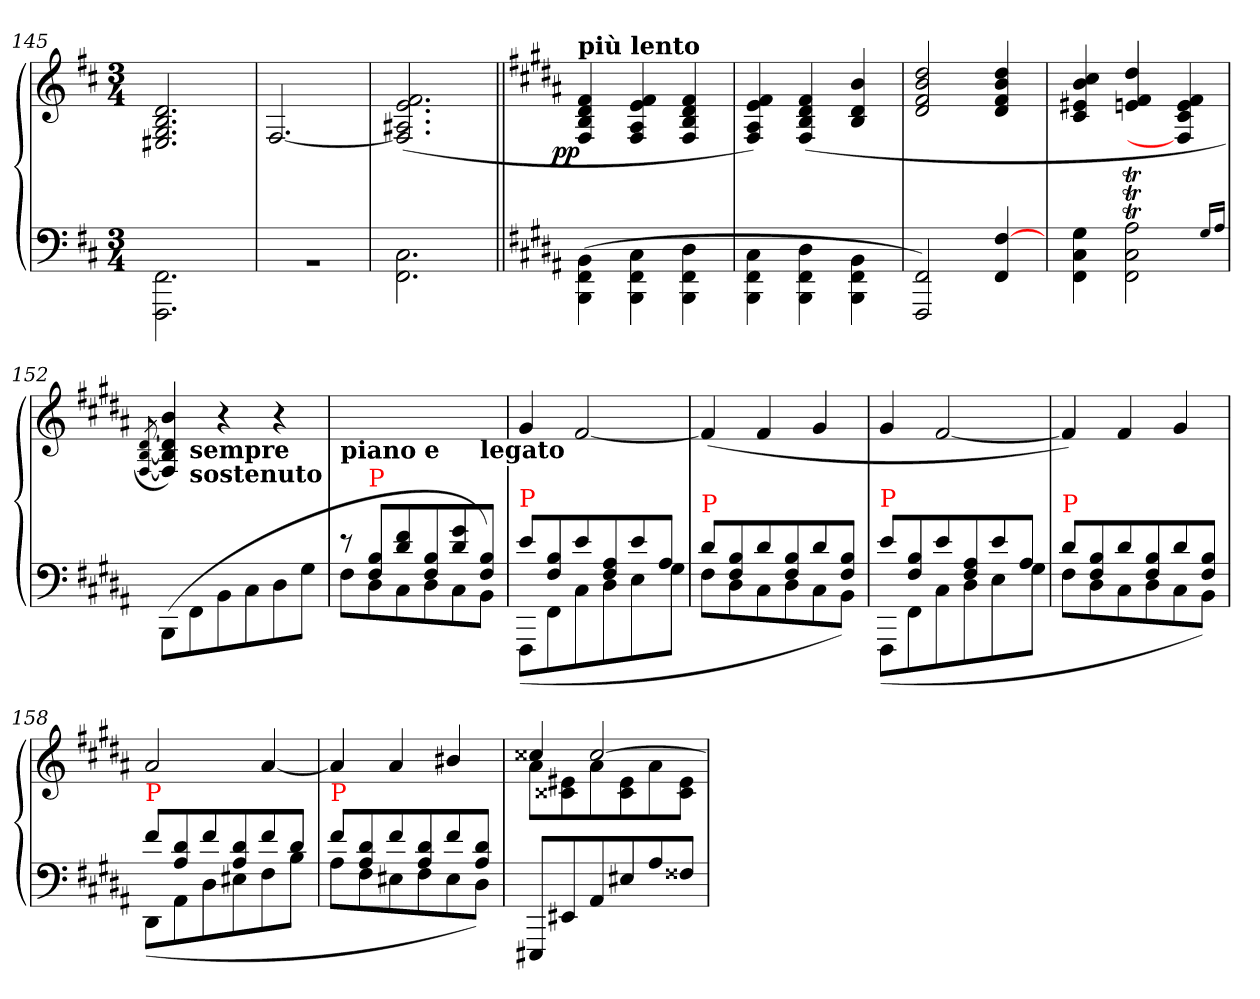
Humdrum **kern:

**kern	**kern	**dynam
*part1	*part1	*part1
*staff2	*staff1	*staff1/2
*clefF4	*clefG2	*
*k[f#c#]	*k[f#c#]	*
*M3/4	*M3/4	*
=145	=145	=145
2.FF#\ 2.FFF#\	2.d/ 2.B/ 2.G/ 2.E#X/	.
=146	=146	=146
2.rBB	[2.F#/	.
=147	=147	=147
2.C#\ 2.FF#\	(>2.f#/ 2.e/ 2.A#X/ 2.F#]/	.
=148||	=148||	=148||
*k[f#c#g#d#a#]	*k[f#c#g#d#a#]	*
!	!LO:TX:a:B:t=più lento	!
!	!	!LO:DY:rj
(<4BB\ 4FF#\ 4BBB\	4f#/ 4d#/ 4B/ 4F#/	pp
4C#\ 4FF#\ 4BBB\	4f#/ 4e/ 4A#/ 4F#/	.
4D#\ 4FF#\ 4BBB\	4f#/ 4d#/ 4B/ 4F#/	.
=149	=149	=149
4C#\ 4FF#\ 4BBB\	4f#/ 4e/ 4A#/ 4F#/)	.
4D#\ 4FF#\ 4BBB\	(>4f#/ 4d#/ 4B/ 4F#/	.
4BB\ 4FF#\ 4BBB\	4b 4d# 4B	.
=150	=150	=150
2FF# 2FFF#)	2dd# 2b 2f# 2d#	.
[4F# 4FF#	4dd# 4b 4f# 4d#	.
=151	=151	=151
4G#\ 4C#\ 4FF#\	4cc# 4b 4e#X 4c#	.
2A#t\ 2C#t\ 2FF#t\	4dd# 4f# 4en	.
.	4f#/ 4e/ 4c#/ 4F#]/	.
16qqG#/LL	.	.
16qqA#/JJ	.	.
=152	=152	=152
.	[8qd#/ [8qB/ [8qF#/	.
*	*^	*
(<8BBB\L	4b/ 4d#]/ 4B]/ 4F#]/)	8ryy	.
!	!	!LO:TX:b:B:t=sempre	!
!	!	!LO:TX:b:B:t=sostenuto	!
8FF#\	.	2ryy	.
8BB	4r	.	.
8C#	.	.	.
8D#	4r	.	.
8G#J	.	8ryy	.
=153	=153	=153	=153
*^	*	*	*
!	!	!LO:TX:b:B:t=piano	!	!
*	*	*	*^	*
8re	8F#\L	2.ryy	4.ryy	2ryy	.
!LO:TX:a:color=red:t=P	!	!	!	!	!
8B/ 8F#/L	8D#	.	.	.	.
8f#\ 8d#\	8C#	.	.	.	.
!	!	!	!LO:TX:b:B:t=e	!	!
8B/ 8F#/	8D#	.	4.ryy	.	.
8g#\ 8d#\	8C#	.	.	8ryy	.
!	!	!	!	!LO:TX:b:B:t=legato	!
8B/ 8F#/J	8BBJ)	.	.	8ryy	.
=154	=154	=154	=154	=154	=154
!LO:TX:a:color=red:t=P	!	!	!	!	!
*	*	*v	*v	*v	*
8e\L	(<8FFF#L	4g#	.
8B/ 8F#/	8FF#	.	.
8e\	8C#	[2f#	.
8A#/ 8F#/	8D#	.	.
8e\	8E	.	.
8A#/J	8G#J	.	.
=155	=155	=155	=155
!LO:TX:a:color=red:t=P	!	!	!
8d#\L	8F#L	(>4f#]	.
8B/ 8F#/	8D#	.	.
8d#\	8C#	4f#	.
8B/ 8F#/	8D#	.	.
8d#\	8C#	4g#	.
8B/ 8F#/J	8BBJ)	.	.
=156	=156	=156	=156
!LO:TX:a:color=red:t=P	!	!	!
8e\L	(<8FFF#L	4g#	.
8B/ 8F#/	8FF#	.	.
8e\	8C#	[2f#	.
8A#/ 8F#/	8D#	.	.
8e\	8E	.	.
8A#/J	8G#J	.	.
=157	=157	=157	=157
!LO:TX:a:color=red:t=P	!	!	!
8d#\L	8F#L	4f#])	.
8B/ 8F#/	8D#	.	.
8d#\	8C#	4f#	.
8B/ 8F#/	8D#	.	.
8d#\	8C#	4g#	.
8B/ 8F#/J	8BBJ)	.	.
=158	=158	=158	=158
!LO:TX:a:color=red:t=P	!	!	!
8f#\L	(<8DD#L	2a#	.
8d#/ 8A#/	8AA#	.	.
8f#\	8D#	.	.
8d#/ 8A#/	8E#X	.	.
8f#\	8F#	[4a#	.
8d#/J	8BJ	.	.
=159	=159	=159	=159
!LO:TX:a:color=red:t=P	!	!	!
8f#\L	8A#L	4a#]	.
8d#/ 8A#/	8F#	.	.
8f#\	8E#X	4a#	.
8d#/ 8A#/	8F#	.	.
8f#\	8E#	4b#X/	.
8d#/ 8A#/J	8D#J)	.	.
=160	=160	=160	=160
*	*	*^	*
!LO:TX:b:color=red:t=P	!	!	!	!
*v	*v	*	*	*
8EEE#X/L	4cc##X	8a#L	.
8EE#X	.	8e#X 8c##X	.
8AA#	[2cc##	8a#	.
8E#X	.	8e# 8c##	.
8A#	.	8a#	.
8F##XJ	.	8e# 8c##J	.
*	*v	*v	*
=	=	=
*-	*-	*-
